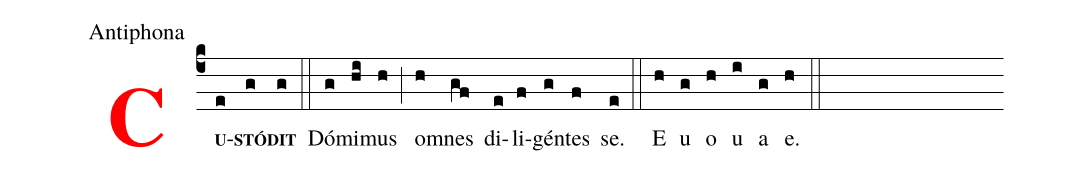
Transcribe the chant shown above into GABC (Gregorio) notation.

office-part: Antiphona;
%%
<v>\bf\textcolor{red}{C}</v><v>\bf\scriptsize{U}</v>(c4e)<v>\bf\scriptsize{STÓ}</v>(g)<v>\bf\scriptsize{DIT}</v>(g) (::)
Dó(g)mi(hi)mus(h) (;) om(h)nes(gf) di(e)li(f)gén(g)tes(f) se.(e) (::) E(h) u(g) o(h) u(i) a(g) e.(h) (::)
